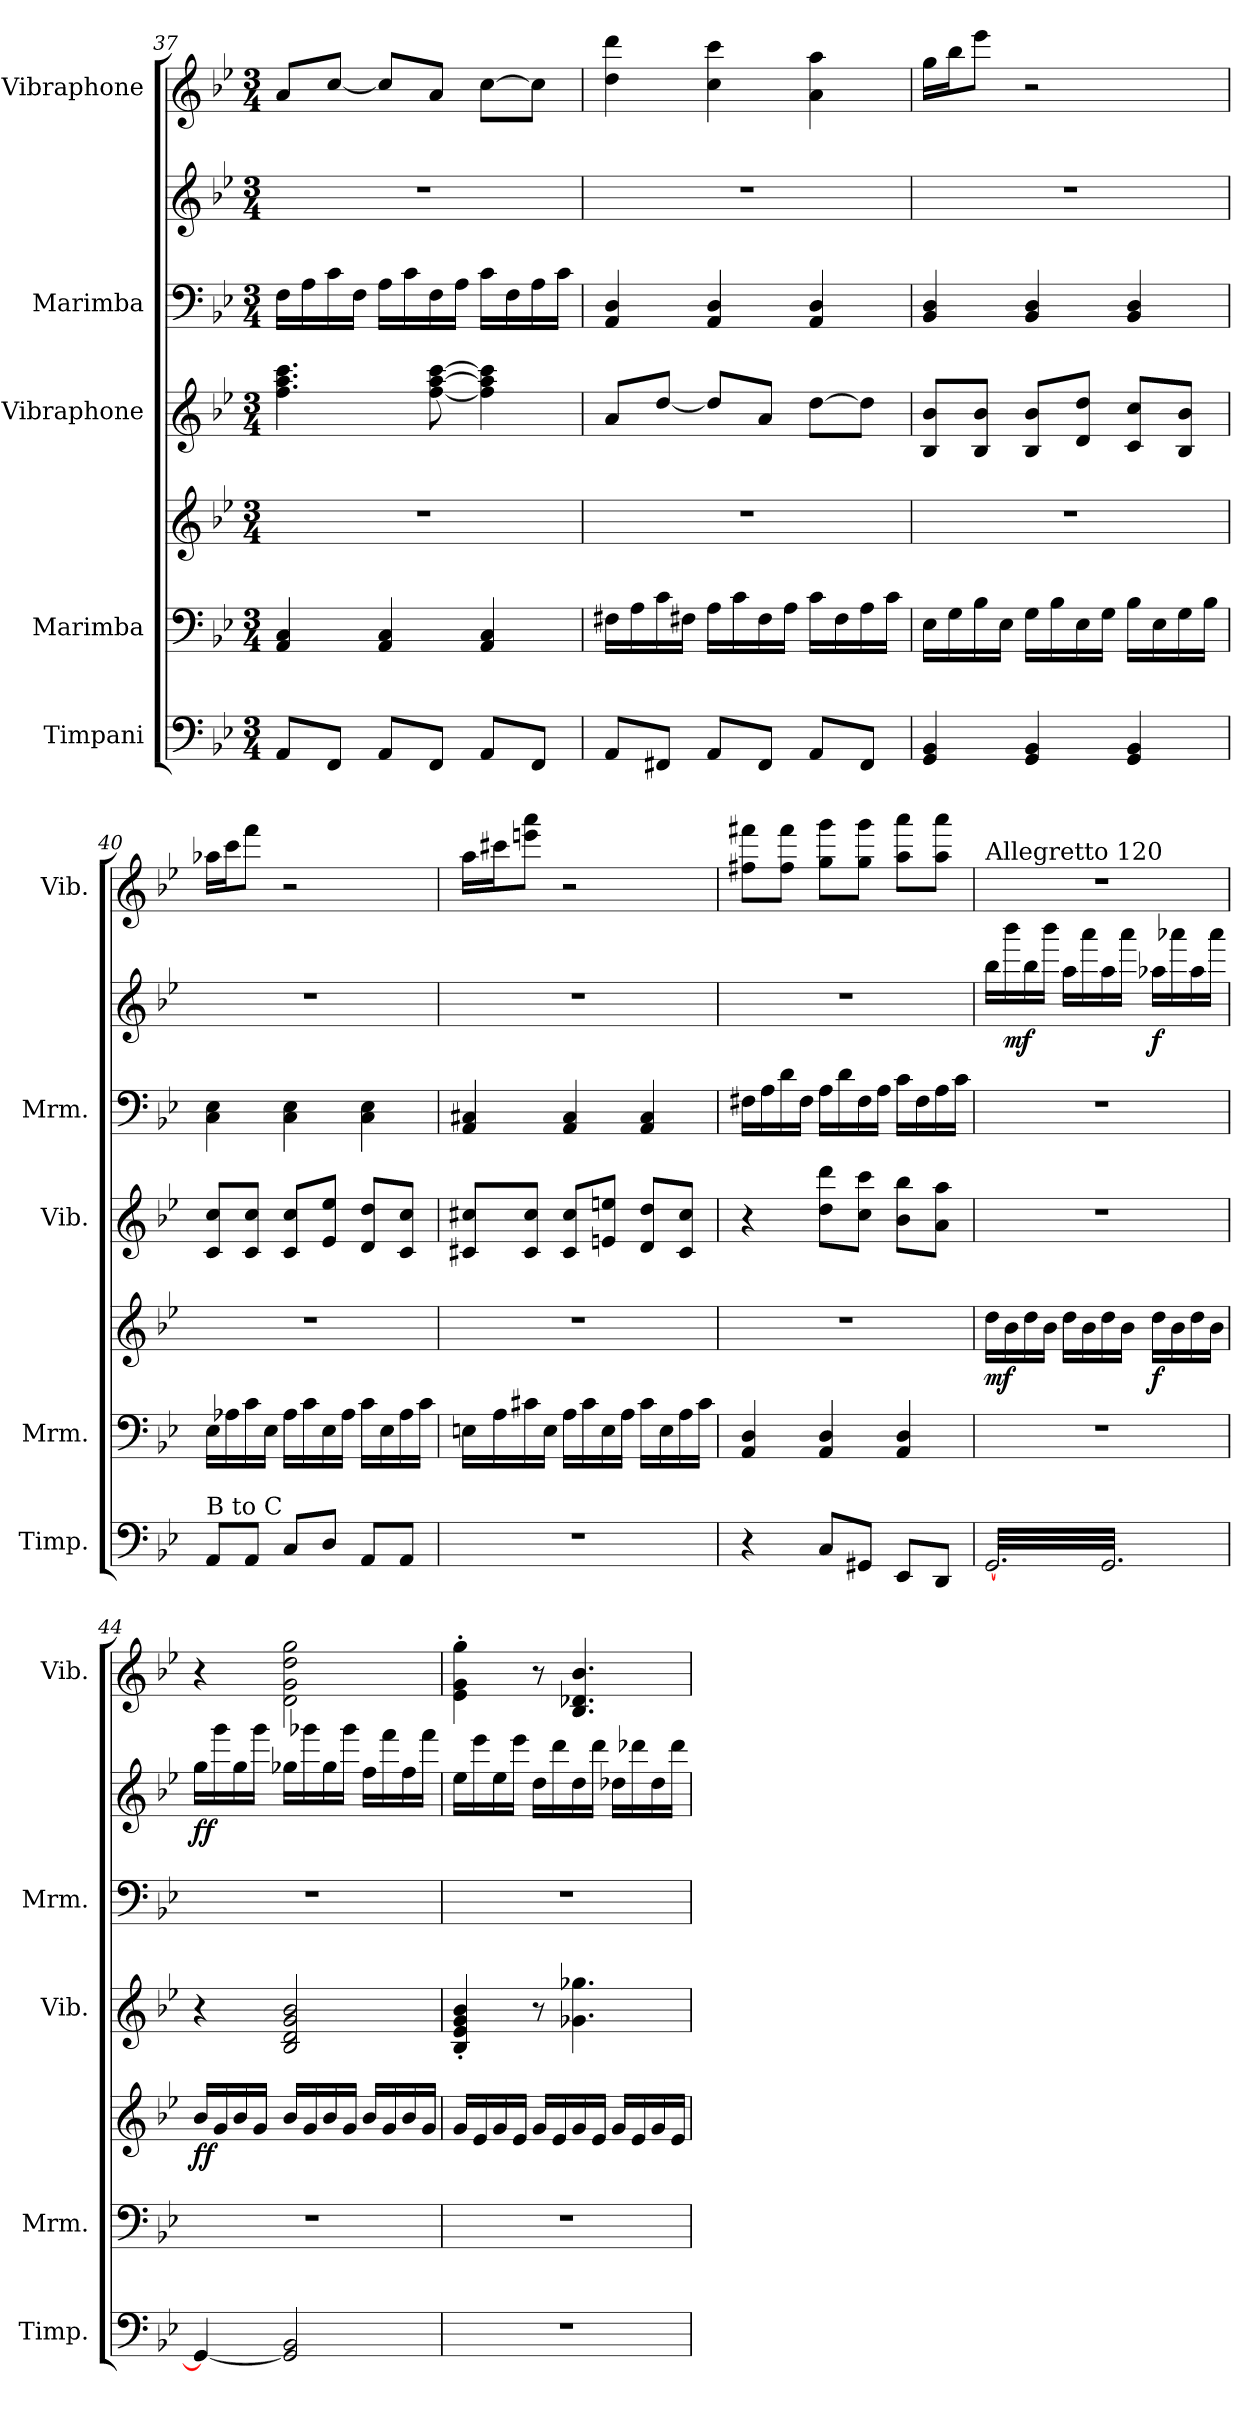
**kern	**kern	**kern	**dynam	**kern	**kern	**kern	**dynam	**kern
*part5	*part4	*part4	*part4	*part3	*part2	*part2	*part2	*part1
*staff7	*staff6	*staff5	*staff5/6	*staff4	*staff3	*staff2	*staff2/3	*staff1
*I"Timpani	*I"Marimba	*	*	*I"Vibraphone	*I"Marimba	*	*	*I"Vibraphone
*I'Timp.	*I'Mrm.	*	*	*I'Vib.	*I'Mrm.	*	*	*I'Vib.
*clefF4	*clefF4	*clefG2	*	*clefG2	*clefF4	*clefG2	*	*clefG2
*k[b-e-]	*k[b-e-]	*k[b-e-]	*	*k[b-e-]	*k[b-e-]	*k[b-e-]	*	*k[b-e-]
*B-:	*B-:	*B-:	*	*B-:	*B-:	*B-:	*	*B-:
*M3/4	*M3/4	*M3/4	*	*M3/4	*M3/4	*M3/4	*	*M3/4
=37	=37	=37	=37	=37	=37	=37	=37	=37
8AA/L	4AA/ 4C/	2.r	.	4.ff\ 4.aa\ 4.ccc\	16F\LL	2.r	.	8a/L
.	.	.	.	.	16A\	.	.	.
8FF/J	.	.	.	.	16c\	.	.	[8cc/J
.	.	.	.	.	16F\JJ	.	.	.
8AA/L	4AA/ 4C/	.	.	.	16A\LL	.	.	8cc/L]
.	.	.	.	.	16c\	.	.	.
8FF/J	.	.	.	[8ff\ [8aa\ [8ccc\	16F\	.	.	8a/J
.	.	.	.	.	16A\JJ	.	.	.
8AA/L	4AA/ 4C/	.	.	4ff\] 4aa\] 4ccc\]	16c\LL	.	.	[8cc\L
.	.	.	.	.	16F\	.	.	.
8FF/J	.	.	.	.	16A\	.	.	8cc\J]
.	.	.	.	.	16c\JJ	.	.	.
=38	=38	=38	=38	=38	=38	=38	=38	=38
8AA/L	16F#X\LL	2.r	.	8a/L	4AA/ 4D/	2.r	.	4dd\ 4ddd\
.	16A\	.	.	.	.	.	.	.
8FF#X/J	16c\	.	.	[8dd/J	.	.	.	.
.	16F#X\JJ	.	.	.	.	.	.	.
8AA/L	16A\LL	.	.	8dd/L]	4AA/ 4D/	.	.	4cc\ 4ccc\
.	16c\	.	.	.	.	.	.	.
8FF#/J	16F#\	.	.	8a/J	.	.	.	.
.	16A\JJ	.	.	.	.	.	.	.
8AA/L	16c\LL	.	.	[8dd\L	4AA/ 4D/	.	.	4a\ 4aa\
.	16F#\	.	.	.	.	.	.	.
8FF#/J	16A\	.	.	8dd\J]	.	.	.	.
.	16c\JJ	.	.	.	.	.	.	.
!!LO:PB:g=z
=39	=39	=39	=39	=39	=39	=39	=39	=39
4GG/ 4BB-/	16E-\LL	2.r	.	8B-/ 8b-/L	4BB-/ 4D/	2.r	.	16gg\LL
.	16G\	.	.	.	.	.	.	16bb-\J
.	16B-\	.	.	8B-/ 8b-/J	.	.	.	8eee-\J
.	16E-\JJ	.	.	.	.	.	.	.
4GG/ 4BB-/	16G\LL	.	.	8B-/ 8b-/L	4BB-/ 4D/	.	.	2r
.	16B-\	.	.	.	.	.	.	.
.	16E-\	.	.	8d/ 8dd/J	.	.	.	.
.	16G\JJ	.	.	.	.	.	.	.
4GG/ 4BB-/	16B-\LL	.	.	8c/ 8cc/L	4BB-/ 4D/	.	.	.
.	16E-\	.	.	.	.	.	.	.
.	16G\	.	.	8B-/ 8b-/J	.	.	.	.
.	16B-\JJ	.	.	.	.	.	.	.
=40	=40	=40	=40	=40	=40	=40	=40	=40
!LO:TX:a:t=B to C	!	!	!	!	!	!	!	!
8AA/L	16E-\LL	2.r	.	8c/ 8cc/L	4C\ 4E-\	2.r	.	16aa-X\LL
.	16A-X\	.	.	.	.	.	.	16ccc\J
8AA/J	16c\	.	.	8c/ 8cc/J	.	.	.	8fff\J
.	16E-\JJ	.	.	.	.	.	.	.
8C/L	16A-\LL	.	.	8c/ 8cc/L	4C\ 4E-\	.	.	2r
.	16c\	.	.	.	.	.	.	.
8D/J	16E-\	.	.	8e-/ 8ee-/J	.	.	.	.
.	16A-\JJ	.	.	.	.	.	.	.
8AA/L	16c\LL	.	.	8d/ 8dd/L	4C\ 4E-\	.	.	.
.	16E-\	.	.	.	.	.	.	.
8AA/J	16A-\	.	.	8c/ 8cc/J	.	.	.	.
.	16c\JJ	.	.	.	.	.	.	.
=41	=41	=41	=41	=41	=41	=41	=41	=41
2.r	16En\LL	2.r	.	8c#X/ 8cc#X/L	4AA/ 4C#X/	2.r	.	16aa\LL
.	16A\	.	.	.	.	.	.	16ccc#X\J
.	16c#X\	.	.	8c#/ 8cc#/J	.	.	.	8eeen\ 8aaa\J
.	16E\JJ	.	.	.	.	.	.	.
.	16A\LL	.	.	8c#/ 8cc#/L	4AA/ 4C#/	.	.	2r
.	16c#\	.	.	.	.	.	.	.
.	16E\	.	.	8en/ 8een/J	.	.	.	.
.	16A\JJ	.	.	.	.	.	.	.
.	16c#\LL	.	.	8d/ 8dd/L	4AA/ 4C#/	.	.	.
.	16E\	.	.	.	.	.	.	.
.	16A\	.	.	8c#/ 8cc#/J	.	.	.	.
.	16c#\JJ	.	.	.	.	.	.	.
!!LO:PB:g=z
=42	=42	=42	=42	=42	=42	=42	=42	=42
4r	4AA/ 4D/	2.r	.	4r	16F#X\LL	2.r	.	8ff#X\ 8fff#X\L
.	.	.	.	.	16A\	.	.	.
.	.	.	.	.	16d\	.	.	8ff#\ 8fff#\J
.	.	.	.	.	16F#\JJ	.	.	.
8C/L	4AA/ 4D/	.	.	8dd\ 8ddd\L	16A\LL	.	.	8gg\ 8ggg\L
.	.	.	.	.	16d\	.	.	.
8GG#X/J	.	.	.	8cc\ 8ccc\J	16F#\	.	.	8gg\ 8ggg\J
.	.	.	.	.	16A\JJ	.	.	.
8EE-/L	4AA/ 4D/	.	.	8b-\ 8bb-\L	16c\LL	.	.	8aa\ 8aaa\L
.	.	.	.	.	16F#\	.	.	.
8DD/J	.	.	.	8a\ 8aa\J	16A\	.	.	8aa\ 8aaa\J
.	.	.	.	.	16c\JJ	.	.	.
=43	=43	=43	=43	=43	=43	=43	=43	=43
!	!	!	!	!	!	!	!	!LO:TX:a:t=Allegretto 120
!LO:TX:a:t=C to B	!	!	!	!	!	!	!	!
!	!	!	!LO:DY:b	!	!	!	!	!
*tremolo	*	*	*	*	*	*	*	*
[32GG/LLL	2.r	16dd\LL	mf	2.r	2.r	16bb-\LL	.	2.r
32GG/	.	.	.	.	.	.	.	.
!	!	!	!	!	!	!	!LO:DY:b	!
32GG/	.	16b-\	.	.	.	16bbb-\	mf	.
32GG/	.	.	.	.	.	.	.	.
32GG/	.	16dd\	.	.	.	16bb-\	.	.
32GG/	.	.	.	.	.	.	.	.
32GG/	.	16b-\JJ	.	.	.	16bbb-\JJ	.	.
32GG/	.	.	.	.	.	.	.	.
32GG/	.	16dd\LL	.	.	.	16aa\LL	.	.
32GG/	.	.	.	.	.	.	.	.
32GG/	.	16b-\	.	.	.	16aaa\	.	.
32GG/	.	.	.	.	.	.	.	.
32GG/	.	16dd\	.	.	.	16aa\	.	.
32GG/	.	.	.	.	.	.	.	.
32GG/	.	16b-\JJ	.	.	.	16aaa\JJ	.	.
32GG/	.	.	.	.	.	.	.	.
!	!	!	!LO:DY:b	!	!	!	!LO:DY:b	!
32GG/	.	16dd\LL	f	.	.	16aa-X\LL	f	.
32GG/	.	.	.	.	.	.	.	.
32GG/	.	16b-\	.	.	.	16aaa-X\	.	.
32GG/	.	.	.	.	.	.	.	.
32GG/	.	16dd\	.	.	.	16aa-\	.	.
32GG/	.	.	.	.	.	.	.	.
32GG/	.	16b-\JJ	.	.	.	16aaa-\JJ	.	.
32GG/JJJ	.	.	.	.	.	.	.	.
*Xtremolo	*	*	*	*	*	*	*	*
!!LO:PB:g=z
=44	=44	=44	=44	=44	=44	=44	=44	=44
!	!	!	!LO:DY:b	!	!	!	!LO:DY:b	!
4GG/_	2.r	16b-/LL	ff	4r	2.r	16gg\LL	ff	4r
.	.	16g/	.	.	.	16ggg\	.	.
.	.	16b-/	.	.	.	16gg\	.	.
.	.	16g/JJ	.	.	.	16ggg\JJ	.	.
2GG/] 2BB-/	.	16b-/LL	.	2B-/ 2d/ 2g/ 2b-/	.	16gg-X\LL	.	2d\ 2g\ 2dd\ 2gg\
.	.	16g/	.	.	.	16ggg-X\	.	.
.	.	16b-/	.	.	.	16gg-\	.	.
.	.	16g/JJ	.	.	.	16ggg-\JJ	.	.
.	.	16b-/LL	.	.	.	16ff\LL	.	.
.	.	16g/	.	.	.	16fff\	.	.
.	.	16b-/	.	.	.	16ff\	.	.
.	.	16g/JJ	.	.	.	16fff\JJ	.	.
=45	=45	=45	=45	=45	=45	=45	=45	=45
2.r	2.r	16g/LL	.	4B-/' 4e-/' 4g/' 4b-/'	2.r	16ee-\LL	.	4e-\' 4g\' 4gg\'
.	.	16e-/	.	.	.	16eee-\	.	.
.	.	16g/	.	.	.	16ee-\	.	.
.	.	16e-/JJ	.	.	.	16eee-\JJ	.	.
.	.	16g/LL	.	8r	.	16dd\LL	.	8r
.	.	16e-/	.	.	.	16ddd\	.	.
.	.	16g/	.	4.g-X\ 4.gg-X\	.	16dd\	.	4.B-/ 4.d-X/ 4.b-/
.	.	16e-/JJ	.	.	.	16ddd\JJ	.	.
.	.	16g/LL	.	.	.	16dd-X\LL	.	.
.	.	16e-/	.	.	.	16ddd-X\	.	.
.	.	16g/	.	.	.	16dd-\	.	.
.	.	16e-/JJ	.	.	.	16ddd-\JJ	.	.
=	=	=	=	=	=	=	=	=
*-	*-	*-	*-	*-	*-	*-	*-	*-
